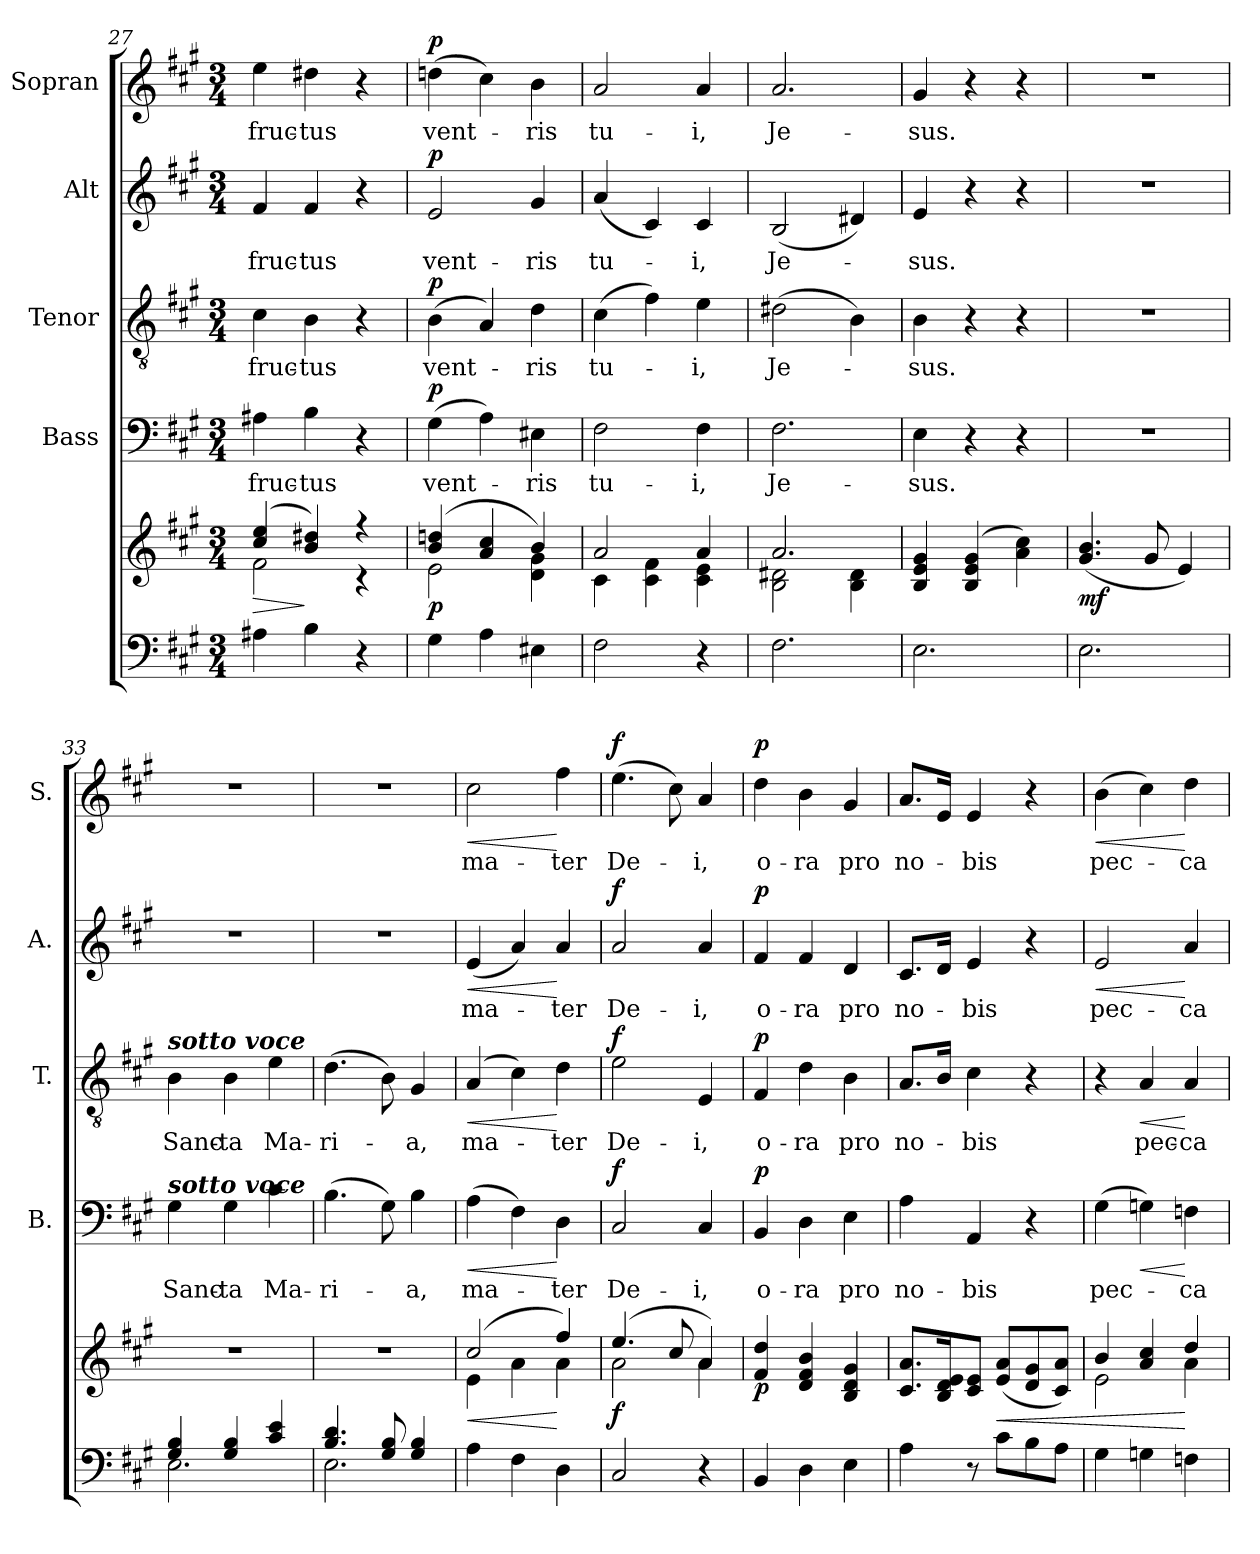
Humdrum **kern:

**kern	**kern	**dynam	**kern	**text	**dynam	**kern	**text	**dynam	**kern	**text	**dynam	**kern	**text	**dynam
*part5	*part5	*part5	*part4	*part4	*part4	*part3	*part3	*part3	*part2	*part2	*part2	*part1	*part1	*part1
*staff6	*staff5	*staff5/6	*staff4	*staff4	*staff4	*staff3	*staff3	*staff3	*staff2	*staff2	*staff2	*staff1	*staff1	*staff1
*	*	*	*I"Bass	*	*	*I"Tenor	*	*	*I"Alt	*	*	*I"Sopran	*	*
*	*	*	*I'B.	*	*	*I'T.	*	*	*I'A.	*	*	*I'S.	*	*
*clefF4	*clefG2	*	*clefF4	*	*	*clefGv2	*	*	*clefG2	*	*	*clefG2	*	*
*k[f#c#g#]	*k[f#c#g#]	*	*k[f#c#g#]	*	*	*k[f#c#g#]	*	*	*k[f#c#g#]	*	*	*k[f#c#g#]	*	*
*A:	*A:	*	*A:	*	*	*A:	*	*	*A:	*	*	*A:	*	*
*M3/4	*M3/4	*	*M3/4	*	*	*M3/4	*	*	*M3/4	*	*	*M3/4	*	*
=27	=27	=27	=27	=27	=27	=27	=27	=27	=27	=27	=27	=27	=27	=27
!	!	!LO:HP:b	!	!LO:LY:b	!	!	!LO:LY:b	!	!	!LO:LY:b	!	!	!LO:LY:b	!
*	*^	*	*	*	*	*	*	*	*	*	*	*	*	*
4A#X\	(4cc#/ 4ee/	2f#\	>	4A#X\	fruc-	.	4c#\	fruc-	.	4f#/	fruc-	.	4ee\	fruc-	.
!	!	!	!	!	!LO:LY:b	!	!	!LO:LY:b	!	!	!LO:LY:b	!	!	!LO:LY:b	!
4B\	4b/ 4dd#X/)	.	]	4B\	-tus	.	4B\	-tus	.	4f#/	-tus	.	4dd#X\	-tus	.
4r	4r	4r	.	4r	.	.	4r	.	.	4r	.	.	4r	.	.
=28	=28	=28	=28	=28	=28	=28	=28	=28	=28	=28	=28	=28	=28	=28	=28
!	!	!	!LO:DY:b	!	!LO:LY:b	!LO:DY:a	!	!LO:LY:b	!LO:DY:a	!	!LO:LY:b	!LO:DY:a	!	!LO:LY:b	!LO:DY:a
4G#\	(4b/ 4ddn/	2e\	p	(>4G#\	vent-	p	(>4B\	vent-	p	2e/	vent-	p	(>4ddn\	vent-	p
4A\	4a/ 4cc#/	.	.	4A\)	.	.	4A/)	.	.	.	.	.	4cc#\)	.	.
!	!	!	!	!	!LO:LY:b	!	!	!LO:LY:b	!	!	!LO:LY:b	!	!	!LO:LY:b	!
4E#X\	4b/)	4d\ 4g#\	.	4E#X\	-ris	.	4d\	-ris	.	4g#/	-ris	.	4b\	-ris	.
=29	=29	=29	=29	=29	=29	=29	=29	=29	=29	=29	=29	=29	=29	=29	=29
!	!	!	!	!	!LO:LY:b	!	!	!LO:LY:b	!	!	!LO:LY:b	!	!	!LO:LY:b	!
2F#\	2a/	4c#\	.	2F#\	tu-	.	(>4c#\	tu-	.	(<4a/	tu-	.	2a/	tu-	.
.	.	4c#\ 4f#\	.	.	.	.	4f#\)	.	.	4c#/)	.	.	.	.	.
!	!	!	!	!	!LO:LY:b	!	!	!LO:LY:b	!	!	!LO:LY:b	!	!	!LO:LY:b	!
4r	4a/	4c#\ 4e\	.	4F#\	-i,	.	4e\	-i,	.	4c#/	-i,	.	4a/	-i,	.
=30	=30	=30	=30	=30	=30	=30	=30	=30	=30	=30	=30	=30	=30	=30	=30
!	!	!	!	!	!LO:LY:b	!	!	!LO:LY:b	!	!	!LO:LY:b	!	!	!LO:LY:b	!
2.F#\	2.a/	2B\ 2d#X\	.	2.F#\	Je-	.	(>2d#X\	Je-	.	(<2B/	Je-	.	2.a/	Je-	.
.	.	4B\ 4d#\	.	.	.	.	4B\)	.	.	4d#X/)	.	.	.	.	.
!!LO:PB:g=z
=31	=31	=31	=31	=31	=31	=31	=31	=31	=31	=31	=31	=31	=31	=31	=31
!	!	!	!	!	!LO:LY:b	!	!	!LO:LY:b	!	!	!LO:LY:b	!	!	!LO:LY:b	!
*	*v	*v	*	*	*	*	*	*	*	*	*	*	*	*	*
2.E\	4B/ 4e/ 4g#/	.	4E\	-sus.	.	4B\	-sus.	.	4e/	-sus.	.	4g#/	-sus.	.
.	(4B/ 4e/ 4g#/	.	4r	.	.	4r	.	.	4r	.	.	4r	.	.
.	4a\ 4cc#\)	.	4r	.	.	4r	.	.	4r	.	.	4r	.	.
=32	=32	=32	=32	=32	=32	=32	=32	=32	=32	=32	=32	=32	=32	=32
!	!	!LO:DY:b	!	!	!	!	!	!	!	!	!	!	!	!
2.E\	(<4.g#/ 4.b/	mf	2.r	.	.	2.r	.	.	2.r	.	.	2.r	.	.
.	8g#/	.	.	.	.	.	.	.	.	.	.	.	.	.
.	4e/)	.	.	.	.	.	.	.	.	.	.	.	.	.
=33	=33	=33	=33	=33	=33	=33	=33	=33	=33	=33	=33	=33	=33	=33
*^	*	*	*	*	*	*	*	*	*	*	*	*	*	*
!	!	!	!	!	!	!	!LO:TX:a:Bi:t=sotto voce	!	!	!	!	!	!	!	!
!	!	!	!	!LO:TX:a:Bi:t=sotto voce	!	!	!	!	!	!	!	!	!	!	!
!	!	!	!	!	!LO:LY:b	!	!	!LO:LY:b	!	!	!	!	!	!	!
4G#/ 4B/	2.E\	2.r	.	4G#\	Sanc-	.	4B\	Sanc-	.	2.r	.	.	2.r	.	.
!	!	!	!	!	!LO:LY:b	!	!	!LO:LY:b	!	!	!	!	!	!	!
4G#/ 4B/	.	.	.	4G#\	-ta	.	4B\	-ta	.	.	.	.	.	.	.
!	!	!	!	!	!LO:LY:b	!	!	!LO:LY:b	!	!	!	!	!	!	!
4c#/ 4e/	.	.	.	4c#\	Ma-	.	4e\	Ma-	.	.	.	.	.	.	.
=34	=34	=34	=34	=34	=34	=34	=34	=34	=34	=34	=34	=34	=34	=34	=34
!	!	!	!	!	!LO:LY:b	!	!	!LO:LY:b	!	!	!	!	!	!	!
4.B/ 4.d/	2.E\	2.r	.	(>4.B\	-ri-	.	(>4.d\	-ri-	.	2.r	.	.	2.r	.	.
8G#/ 8B/	.	.	.	8G#\)	.	.	8B\)	.	.	.	.	.	.	.	.
!	!	!	!	!	!LO:LY:b	!	!	!LO:LY:b	!	!	!	!	!	!	!
4G#/ 4B/	.	.	.	4B\	-a,	.	4G#/	-a,	.	.	.	.	.	.	.
*v	*v	*	*	*	*	*	*	*	*	*	*	*	*	*	*
=35	=35	=35	=35	=35	=35	=35	=35	=35	=35	=35	=35	=35	=35	=35
!	!	!LO:HP:b	!	!LO:LY:b	!LO:HP:b	!	!LO:LY:b	!LO:HP:b	!	!LO:LY:b	!LO:HP:b	!	!LO:LY:b	!LO:HP:b
*	*^	*	*	*	*	*	*	*	*	*	*	*	*	*
4A\	(2cc#/	4e\	<	(>4A\	ma-	<	(4A/	ma-	<	(<4e/	ma-	<	2cc#\	ma-	<
4F#\	.	4a\	.	4F#\)	.	.	4c#\)	.	.	4a/)	.	.	.	.	.
!	!	!	!	!	!LO:LY:b	!	!	!LO:LY:b	!	!	!LO:LY:b	!	!	!LO:LY:b	!
4D\	4ff#/)	4a\	[	4D\	-ter	[	4d\	-ter	[	4a/	-ter	[	4ff#\	-ter	[
=36	=36	=36	=36	=36	=36	=36	=36	=36	=36	=36	=36	=36	=36	=36	=36
!	!	!	!LO:DY:b	!	!LO:LY:b	!LO:DY:a	!	!LO:LY:b	!LO:DY:a	!	!LO:LY:b	!LO:DY:a	!	!LO:LY:b	!LO:DY:a
2C#/	(4.ee/	2a\	f	2C#/	De-	f	2e\	De-	f	2a/	De-	f	(>4.ee\	De-	f
.	8cc#/	.	.	.	.	.	.	.	.	.	.	.	8cc#\)	.	.
!	!	!	!	!	!LO:LY:b	!	!	!LO:LY:b	!	!	!LO:LY:b	!	!	!LO:LY:b	!
4r	4a/)	4a\	.	4C#/	-i,	.	4E/	-i,	.	4a/	-i,	.	4a/	-i,	.
=37	=37	=37	=37	=37	=37	=37	=37	=37	=37	=37	=37	=37	=37	=37	=37
!	!	!	!LO:DY:b	!	!LO:LY:b	!LO:DY:a	!	!LO:LY:b	!LO:DY:a	!	!LO:LY:b	!LO:DY:a	!	!LO:LY:b	!LO:DY:a
*	*v	*v	*	*	*	*	*	*	*	*	*	*	*	*	*
4BB/	4f#/ 4dd/	p	4BB/	o-	p	4F#/	o-	p	4f#/	o-	p	4dd\	o-	p
!	!	!	!	!LO:LY:b	!	!	!LO:LY:b	!	!	!LO:LY:b	!	!	!LO:LY:b	!
4D\	4d/ 4f#/ 4b/	.	4D\	-ra	.	4d\	-ra	.	4f#/	-ra	.	4b\	-ra	.
!	!	!	!	!LO:LY:b	!	!	!LO:LY:b	!	!	!LO:LY:b	!	!	!LO:LY:b	!
4E\	4B/ 4d/ 4g#/	.	4E\	pro	.	4B\	pro	.	4d/	pro	.	4g#/	pro	.
=38	=38	=38	=38	=38	=38	=38	=38	=38	=38	=38	=38	=38	=38	=38
!	!	!	!	!LO:LY:b	!	!	!LO:LY:b	!	!	!LO:LY:b	!	!	!LO:LY:b	!
4A\	8.c#/ 8.a/L	.	4A\	no-	.	8.A/L	no-	.	8.c#/L	no-	.	8.a/L	no-	.
.	16B/ 16d/ 16e/k	.	.	.	.	16B/Jk	.	.	16d/Jk	.	.	16e/Jk	.	.
!	!	!	!	!LO:LY:b	!	!	!LO:LY:b	!	!	!LO:LY:b	!	!	!LO:LY:b	!
8r	8c#/ 8e/J	.	4AA/	-bis	.	4c#\	-bis	.	4e/	-bis	.	4e/	-bis	.
!	!	!LO:HP:b	!	!	!	!	!	!	!	!	!	!	!	!
8c#\L	(<8e/ 8a/L	<	.	.	.	.	.	.	.	.	.	.	.	.
8B\	8d/ 8g#/	.	4r	.	.	4r	.	.	4r	.	.	4r	.	.
8A\J	8c#/ 8a/J)	.	.	.	.	.	.	.	.	.	.	.	.	.
!!LO:LB:g=z
=39	=39	=39	=39	=39	=39	=39	=39	=39	=39	=39	=39	=39	=39	=39
*	*^	*	*	*	*	*	*	*	*	*	*	*	*	*
!	!	!	!	!	!LO:LY:b	!	!	!	!	!	!LO:LY:b	!LO:HP:b	!	!LO:LY:b	!LO:HP:b
4G#\	4b/	2e\	.	(>4G#\	pec-	.	4r	.	.	2e/	pec-	<	(>4b\	pec-	<
!	!	!	!	!	!	!LO:HP:b	!	!LO:LY:b	!LO:HP:b	!	!	!	!	!	!
4Gn\	4a/ 4cc#/	.	.	4Gn\)	.	<	4A/	pec-	<	.	.	.	4cc#\)	.	.
!	!	!	!	!	!LO:LY:b	!	!	!LO:LY:b	!	!	!LO:LY:b	!	!	!LO:LY:b	!
4Fn\	4dd/	4a\	[	4Fn\	-ca-	[	4A/	-ca-	[	4a/	-ca-	[	4dd\	-ca-	[
*	*v	*v	*	*	*	*	*	*	*	*	*	*	*	*	*
=	=	=	=	=	=	=	=	=	=	=	=	=	=	=
*-	*-	*-	*-	*-	*-	*-	*-	*-	*-	*-	*-	*-	*-	*-
